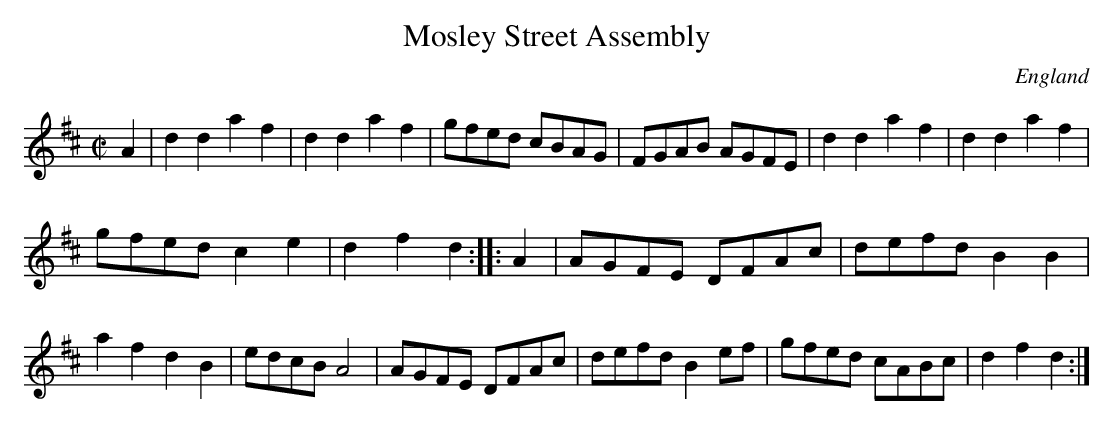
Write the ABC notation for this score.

X:1
T:Mosley Street Assembly
M:C|
O:England
K:D major
A2|\
d2d2 a2f2| d2d2 a2f2| \
gfed cBAG| FGAB AGFE| \
d2d2 a2f2| d2d2 a2f2|
gfed c2e2| d2f2 d2 :: \
A2|\
AGFE DFAc| defd B2B2|
a2f2 d2B2| edcB A4| \
AGFE DFAc| defd B2ef| \
gfed cABc| d2f2 d2:|
